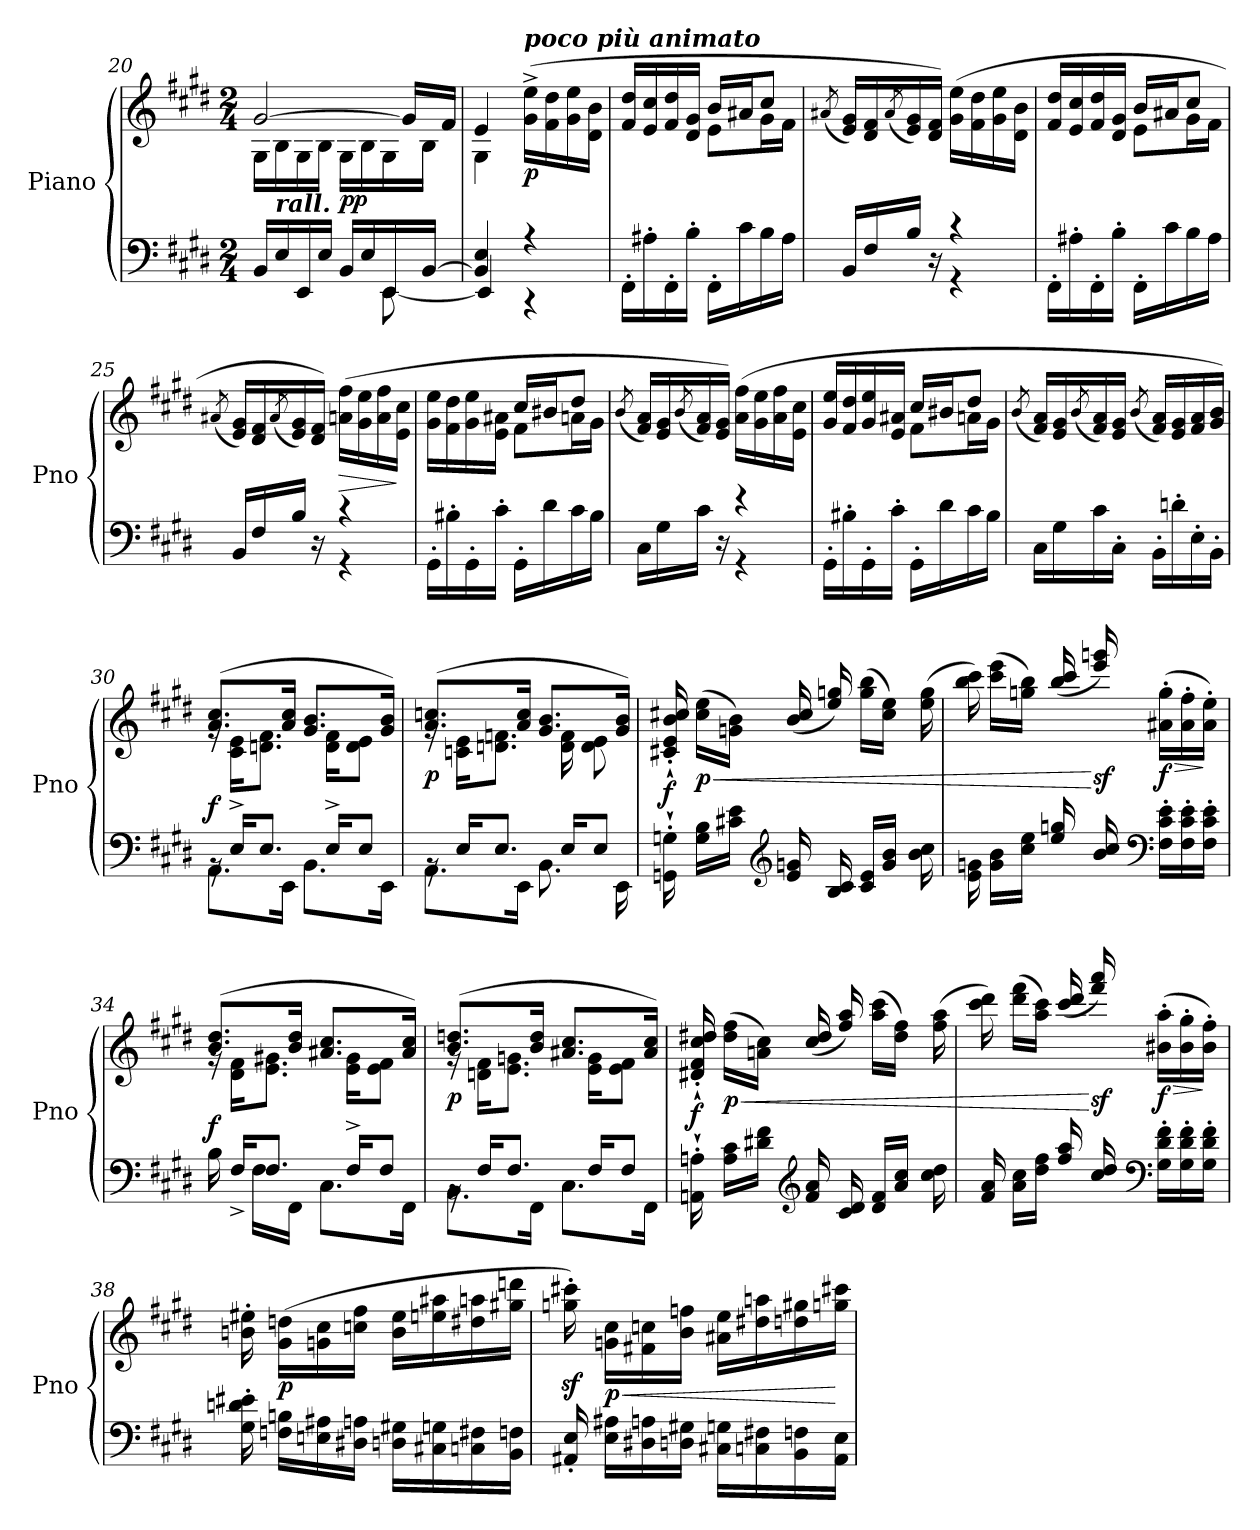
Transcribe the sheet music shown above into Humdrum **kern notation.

**kern	**kern	**dynam
*part1	*part1	*part1
*staff2	*staff1	*staff1/2
*I"Piano	*	*
*I'Pno	*	*
*clefF4	*clefG2	*
*k[f#c#g#d#]	*k[f#c#g#d#]	*
*M2/4	*M2/4	*
=20	=20	=20
*^	*	*
*	*	*Xtuplet	*
*	*	*^	*
16BB/LL	4.ryy	[5%2g#/	16G#\LL	.
!	!	!	!LO:TX:b:Bi:t=rall.	!
16E/	.	.	16B\	.
16EE/	.	.	16G#\	.
16E/JJ	.	.	16B\JJ	.
!	!	!	!	!LO:DY:b
16BB/LL	.	.	16G#\LL	pp
16E/	.	.	16B\	.
16EE/	[8EE\	.	16G#\	.
.	.	20g#/LL]	.	.
[16BB/JJ	.	.	16B\JJ	.
.	.	20f#/JJ	.	.
!!LO:LB:g=z	!!
=21	=21	=21	=21	=21
4BB/] 4E/	4EE/]	4e/	4G#\	.
!	!	!LO:TX:a:Bi:t=poco più animato	!	!
!	!	!	!	!LO:DY:b
4r	4r	(>16g#\^ 16ee\^LL	4ryy	p
.	.	16f#\ 16dd#\	.	.
.	.	16g#\ 16ee\	.	.
.	.	16d#\ 16b\JJ	.	.
*v	*v	*	*	*
=22	=22	=22	=22
16FF#'\LL	16f#/ 16dd#/LL	4ryy	.
16A#X'\	16e/ 16cc#/	.	.
16FF#'\	16f#/ 16dd#/	.	.
16B'\JJ	16d#/ 16g#/JJ	.	.
16FF#'\LL	16b/LL	8e\L	.
16c#\	16a#X/J	.	.
16B\	8cc#/J	16g#\L	.
16A#\JJ	.	16f#\JJ	.
*	*v	*v	*
=23	=23	=23
.	(<8qa#X/	.
*^	*	*
16BB/LL	4ryy	16e/ 16g#/LL)	.
16F#/	.	16d#/ 16f#/	.
.	.	(<8qa#/	.
16B/JJ	.	16e/ 16g#/)	.
16r	.	16d#/ 16f#/JJ)	.
4r	4r	(>16g#\ 16ee\LL	.
.	.	16f#\ 16dd#\	.
.	.	16g#\ 16ee\	.
.	.	16d#\ 16b\JJ	.
*v	*v	*	*
=24	=24	=24
*	*^	*
16FF#'\LL	16f#/ 16dd#/LL	4ryy	.
16A#X'\	16e/ 16cc#/	.	.
16FF#'\	16f#/ 16dd#/	.	.
16B'\JJ	16d#/ 16g#/JJ	.	.
16FF#'\LL	16b/LL	8e\L	.
16c#\	16a#X/J	.	.
16B\	8cc#/J	16g#\L	.
16A#\JJ	.	16f#\JJ	.
*	*v	*v	*
!!LO:LB:g=z
=25	=25	=25
.	(<8qa#X/	.
*^	*	*
16BB/LL	4ryy	16e/ 16g#/LL)	.
16F#/	.	16d#/ 16f#/	.
.	.	(<8qa#/	.
16B/JJ	.	16e/ 16g#/)	.
16r	.	16d#/ 16f#/JJ)	.
!	!	!	!LO:HP:b
4r	4r	(>16an\ 16ff#\LL	>
.	.	16g#\ 16ee\	.
.	.	16a\ 16ff#\	.
.	.	16e\ 16cc#\JJ	]
*v	*v	*	*
=26	=26	=26
*	*^	*
16GG#'\LL	16g#\ 16ee\LL	4ryy	.
16B#X'\	16f#\ 16dd#\	.	.
16GG#'\	16g#\ 16ee\	.	.
16c#'\JJ	16e\ 16a#X\JJ	.	.
16GG#'\LL	16cc#/LL	8f#\L	.
16d#\	16b#X/J	.	.
16c#\	8dd#/J	16an\L	.
16B#\JJ	.	16g#\JJ	.
*	*v	*v	*
=27	=27	=27
.	(>8qb/	.
*^	*	*
16C#\LL	4ryy	16f#/ 16a/LL)	.
16G#\	.	16e/ 16g#/	.
.	.	(>8qb/	.
16c#\JJ	.	16f#/ 16a/)	.
16r	.	16e/ 16g#/JJ)	.
4r	4r	(>16a\ 16ff#\LL	.
.	.	16g#\ 16ee\	.
.	.	16a\ 16ff#\	.
.	.	16e\ 16cc#\JJ	.
*v	*v	*	*
!!LO:LB:g=z
=28	=28	=28
*	*^	*
16GG#'\LL	16g#/ 16ee/LL	4ryy	.
16B#X'\	16f#/ 16dd#/	.	.
16GG#'\	16g#/ 16ee/	.	.
16c#'\JJ	16e/ 16a#X/JJ	.	.
16GG#'\LL	16cc#/LL	8f#\L	.
16d#\	16b#X/J	.	.
16c#\	8dd#/J	16an\L	.
16B#\JJ	.	16g#\JJ	.
*	*v	*v	*
=29	=29	=29
.	(>8qb/	.
16C#\LL	16f#/ 16a/LL)	.
16G#\	16e/ 16g#/	.
.	(>8qb/	.
16c#\	16f#/ 16a/)	.
16C#'\JJ	16e/ 16g#/JJ	.
.	(>8qb/	.
!	!	!LO:DY:b
16BB'\LL	16f#/ 16a/LL)	other-dynamics
16dn'\	16e/ 16g#/	.
16E'\	16f#/ 16a/	.
16BB'\JJ	16g#/ 16b/JJ)	.
=30	=30	=30
*^	*^	*
!	!	!	!	!LO:DY:b
16rBB	8.AA\L	(>8.a/ 8.cc#/L	16rg	f
16E^/KL	.	.	16c#\ 16e\KL	.
8.E/J	.	.	8.dn\ 8.f#\J	.
.	16EE\Jk	16a/ 16cc#/Jk	.	.
.	8.BB\L	8.g#/ 8.b/L	.	.
16E^/KL	.	.	16d\ 16f#\KL	.
8E/J	.	.	8d\ 8e\J	.
.	16EE\Jk	16g#/ 16b/Jk)	.	.
!!LO:LB:g=z	!!
=31	=31	=31	=31	=31
!	!	!	!	!LO:DY:b
16rBB	8.AA\L	(>8.a/ 8.ccn/L	16rg	p
16E/KL	.	.	16cn\ 16e\KL	.
8.E/J	.	.	8.dn\ 8.fn\J	.
.	16EE\Jk	16a/ 16cc/Jk	.	.
.	8.BB\	8.g#/ 8.b/L	.	.
16E/KL	.	.	16d\ 16f\	.
8E/J	.	.	8d\ 8e\	.
.	16EE\	16g#/ 16b/Jk)	.	.
=32	=32	=32	=32	=32
!	!	!	!	!LO:DY:b
16GGn\'` 16Gn\'`	4..ryy	16c#X/'` 16e/'` 16b/'` 16cc#X/'`	4..ryy	f
!	!	!	!	!LO:HP:b
!	!	!	!	!LO:DY:n=1:b
16G\ 16B\LL	.	(>16cc#\ 16ee\LL	.	< p
16c#X\ 16e\JJ	.	16gn\ 16b\JJ)	.	.
*clefG2	*	*	*	*
16e/ 16gn/	.	(>16b/ 16cc#/	.	.
16B/ 16c#/	.	16ee/ 16ggn/)	.	.
16c#/ 16e/LL	.	(>16gg\ 16bb\LL	.	.
16g/ 16b/JJ	.	16cc#\ 16ee\JJ)	.	.
16ryy	16b\ 16cc#\	16ryy	(>16ee\ 16gg\	.
=33	=33	=33	=33	=33
16ryy	16e\ 16gn\	16ryy	16bb\ 16ccc#\)	.
16g\ 16b\LL	4..ryy	(>16ccc#\ 16eee\LL	4..ryy	.
16cc#\ 16ee\JJ	.	16ggn\ 16bb\JJ)	.	.
16ee/ 16ggn/	.	(>16bb/ 16ccc#/	.	.
!	!	!	!	!LO:DY:n=1:b
16b/ 16cc#/	.	16eee/ 16gggn/)	.	[ sf
*clefF4	*	*	*	*
!	!	!	!	!LO:HP:b
!	!	!	!	!LO:DY:n=2:b
16F#\' 16c#\' 16e\'LL	.	(>16a#X\' 16gg\'LL	.	> f
16F#\' 16c#\' 16e\'	.	16a#\' 16ff#\'	.	.
16F#\' 16c#\' 16e\'JJ	.	16a#\' 16ee\'JJ)	.	]
!!LO:PB:g=z	!!
=34	=34	=34	=34	=34
!	!	!	!	!LO:DY:b
16rBByy	16B\	(>8.b/ 8.dd#/L	16rg	f
16F#^/KL	16ryy	.	16d#\ 16f#\KL	.
8.F#/J	16F#\LL	.	8.e\ 8.g#X\J	.
.	16FF#\JJ	16b/ 16dd#/Jk	.	.
.	8.C#\L	8.a#X/ 8.cc#/L	.	.
16F#^/KL	.	.	16e\ 16g#\KL	.
8F#/J	.	.	8e\ 8f#\J	.
.	16FF#\Jk	16a#/ 16cc#/Jk)	.	.
=35	=35	=35	=35	=35
!	!	!	!	!LO:DY:b
16rBB	8.BB\L	(>8.b/ 8.ddn/L	16rg	p
16F#/KL	.	.	16dn\ 16f#\KL	.
8.F#/J	.	.	8.e\ 8.gn\J	.
.	16FF#\Jk	16b/ 16dd/Jk	.	.
.	8.C#\L	8.a#X/ 8.cc#/L	.	.
16F#/KL	.	.	16e\ 16g\KL	.
8F#/J	.	.	8e\ 8f#\J	.
.	16FF#\Jk	16a#/ 16cc#/Jk)	.	.
=36	=36	=36	=36	=36
!	!	!	!	!LO:DY:b
16AAn\'` 16An\'`	4..ryy	16d#X/'` 16f#/'` 16cc#/'` 16dd#X/'`	4..ryy	f
!	!	!	!	!LO:HP:b
!	!	!	!	!LO:DY:n=1:b
16A\ 16c#\LL	.	(>16dd#\ 16ff#\LL	.	< p
16d#X\ 16f#\JJ	.	16an\ 16cc#\JJ)	.	.
*clefG2	*	*	*	*
16f#/ 16a/	.	(>16cc#/ 16dd#/	.	.
16c#/ 16d#/	.	16ff#/ 16aa/)	.	.
16d#/ 16f#/LL	.	(>16aa\ 16ccc#\LL	.	.
16a/ 16cc#/JJ	.	16dd#\ 16ff#\JJ)	.	.
16ryy	16cc#\ 16dd#\	16ryy	(>16ff#\ 16aa\	.
!!LO:LB:g=z	!!
=37	=37	=37	=37	=37
16ryy	16f#/ 16a/	16ryy	16ccc#\ 16ddd#\)	.
16a\ 16cc#\LL	4..ryy	(>16ddd#\ 16fff#\LL	4..ryy	.
16dd#\ 16ff#\JJ	.	16aa\ 16ccc#\JJ)	.	.
16ff#/ 16aa/	.	(>16ccc#/ 16ddd#/	.	.
!	!	!	!	!LO:DY:n=1:b
16cc#/ 16dd#/	.	16fff#/ 16aaa/)	.	[ sf
*clefF4	*	*	*	*
!	!	!	!	!LO:HP:b
!	!	!	!	!LO:DY:n=2:b
16G#\' 16d#\' 16f#\'LL	.	(>16b#X\' 16aa\'LL	.	> f
16G#\' 16d#\' 16f#\'	.	16b#\' 16gg#\'	.	.
16G#\' 16d#\' 16f#\'JJ	.	16b#\' 16ff#\'JJ)	.	]
*v	*v	*	*	*
*	*v	*v	*
=38	=38	=38
16G#\' 16dn\' 16e#X\'	16bn\' 16ee#X\'	.
!	!	!LO:DY:b
16Fn\ 16Bn\LL	(>16g#\ 16ddn\LL	p
16En\ 16A#X\	16gn\ 16cc#\	.
16D#X\ 16An\JJ	16ccn\ 16ff#\JJ	.
16Dn\ 16G#X\LL	16b\ 16ee#\LL	.
16C#X\ 16Gn\	16een\ 16aa#X\	.
16Cn\ 16F#X\	16dd#X\ 16aan\	.
16BB\ 16Fn\JJ	16gg#X\ 16dddn\JJ	.
!!LO:LB:g=z
=39	=39	=39
16AA#X/' 16E/'	16ggn\z<' 16ccc#X\z<')	.
!	!	!LO:HP:b
!	!	!LO:DY:n=1:b
16E\ 16A#X\LL	16gn\ 16cc#\LL	< p
16D#X\ 16An\	16f#X\ 16ccn\	.
16Dn\ 16G#X\JJ	16b\ 16ffn\JJ	.
16C#X\ 16Gn\LL	16a#X\ 16ee\LL	.
16Cn\ 16F#X\	16dd#X\ 16aan\	.
16BB\ 16Fn\	16ddn\ 16gg#X\	.
16AA#\ 16E\JJ	16ggn\ 16ccc#X\JJ	[
=	=	=
*-	*-	*-
